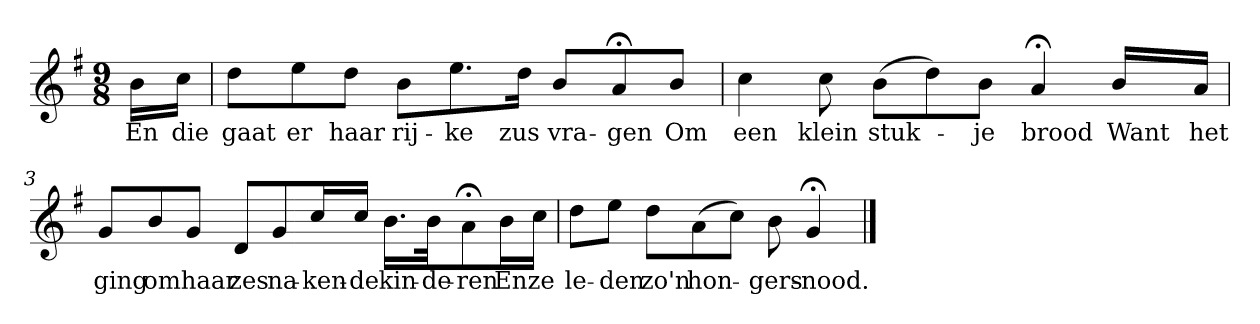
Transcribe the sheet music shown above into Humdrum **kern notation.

**kern	**text
*part1	*part1
*staff1	*staff1
*k[f#]	*
*G:	*
*M9/8	*
*MM120	*
=	=
16bLL	En
16ccJJ	die
=1	=1
8ddL	gaat
8ee	er
8ddJ	haar
8bL	rij-
8.ee	-ke
16ddJk	zus
8bL	vra-
8a;<	-gen
8bJ	Om
=2	=2
4cc	een
8cc	klein
(8bL	stuk-
8dd)	.
8bJ	-je
4a;<	brood
16bLL	Want
16aJJ	het
=3	=3
8gL	ging
8b	om
8gJ	haar
8dL	zes
8g	na-
16ccL	-ken-
16ccJJ	-de
16.bLL	kin-
32bJk	-de-
8a;<	-ren
16bL	En
16ccJJ	ze
=4	=4
8ddL	le-
8eeJ	-den
8ddL	zo'n
(8a	hon-
8ccJ)	.
8b	-gers-
4g;<	-nood.
==	==
*-	*-
